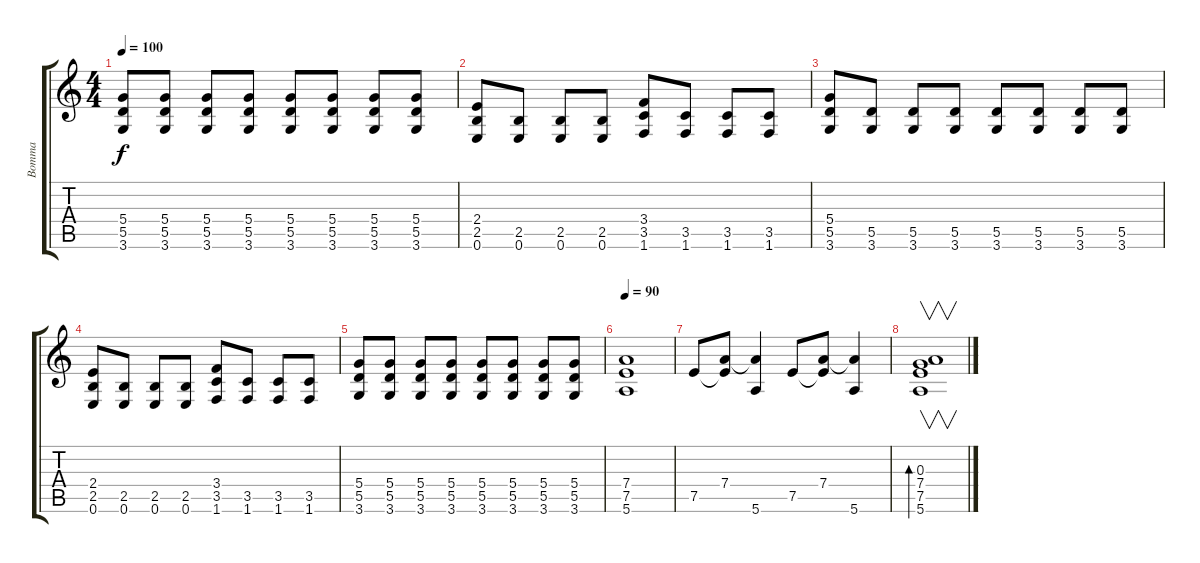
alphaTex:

\track ("Bomma" "Bomma") {instrument electricguitarmuted}
\staff {score tabs}
\tuning (E4 B3 G3 D3 A2 E2) {hide}
\ts (4 4)
\tempo 100
\clef g2
\ks c
(5.4 5.5 3.6).8{dy f} (5.4 5.5 3.6).8 (5.4 5.5 3.6).8 (5.4 5.5 3.6).8 (5.4 5.5 3.6).8 (5.4 5.5 3.6).8 (5.4 5.5 3.6).8 (5.4 5.5 3.6).8 |
(2.4 2.5 0.6).8{instrument electricguitarmuted} (2.5 0.6).8 (2.5 0.6).8 (2.5 0.6).8 (3.4 3.5 1.6).8 (3.5 1.6).8 (3.5 1.6).8 (3.5 1.6).8 |
(5.4 5.5 3.6).8 (5.5 3.6).8 (5.5 3.6).8 (5.5 3.6).8 (5.5 3.6).8 (5.5 3.6).8 (5.5 3.6).8 (5.5 3.6).8 |
(2.4 2.5 0.6).8 (2.5 0.6).8 (2.5 0.6).8 (2.5 0.6).8 (3.4 3.5 1.6).8 (3.5 1.6).8 (3.5 1.6).8 (3.5 1.6).8 |
(5.4 5.5 3.6).8 (5.4 5.5 3.6).8 (5.4 5.5 3.6).8 (5.4 5.5 3.6).8 (5.4 5.5 3.6).8 (5.4 5.5 3.6).8 (5.4 5.5 3.6).8 (5.4 5.5 3.6).8 |
\tempo 90
(7.4 7.5 5.6).1 |
7.5.8 (7.4 7.5{t}).8 (7.4{t} 5.6).4 7.5.8 (7.4 7.5{t}).8 (7.4{t} 5.6).4 |
(0.3 7.4 7.5 5.6).1{v bd 120}
